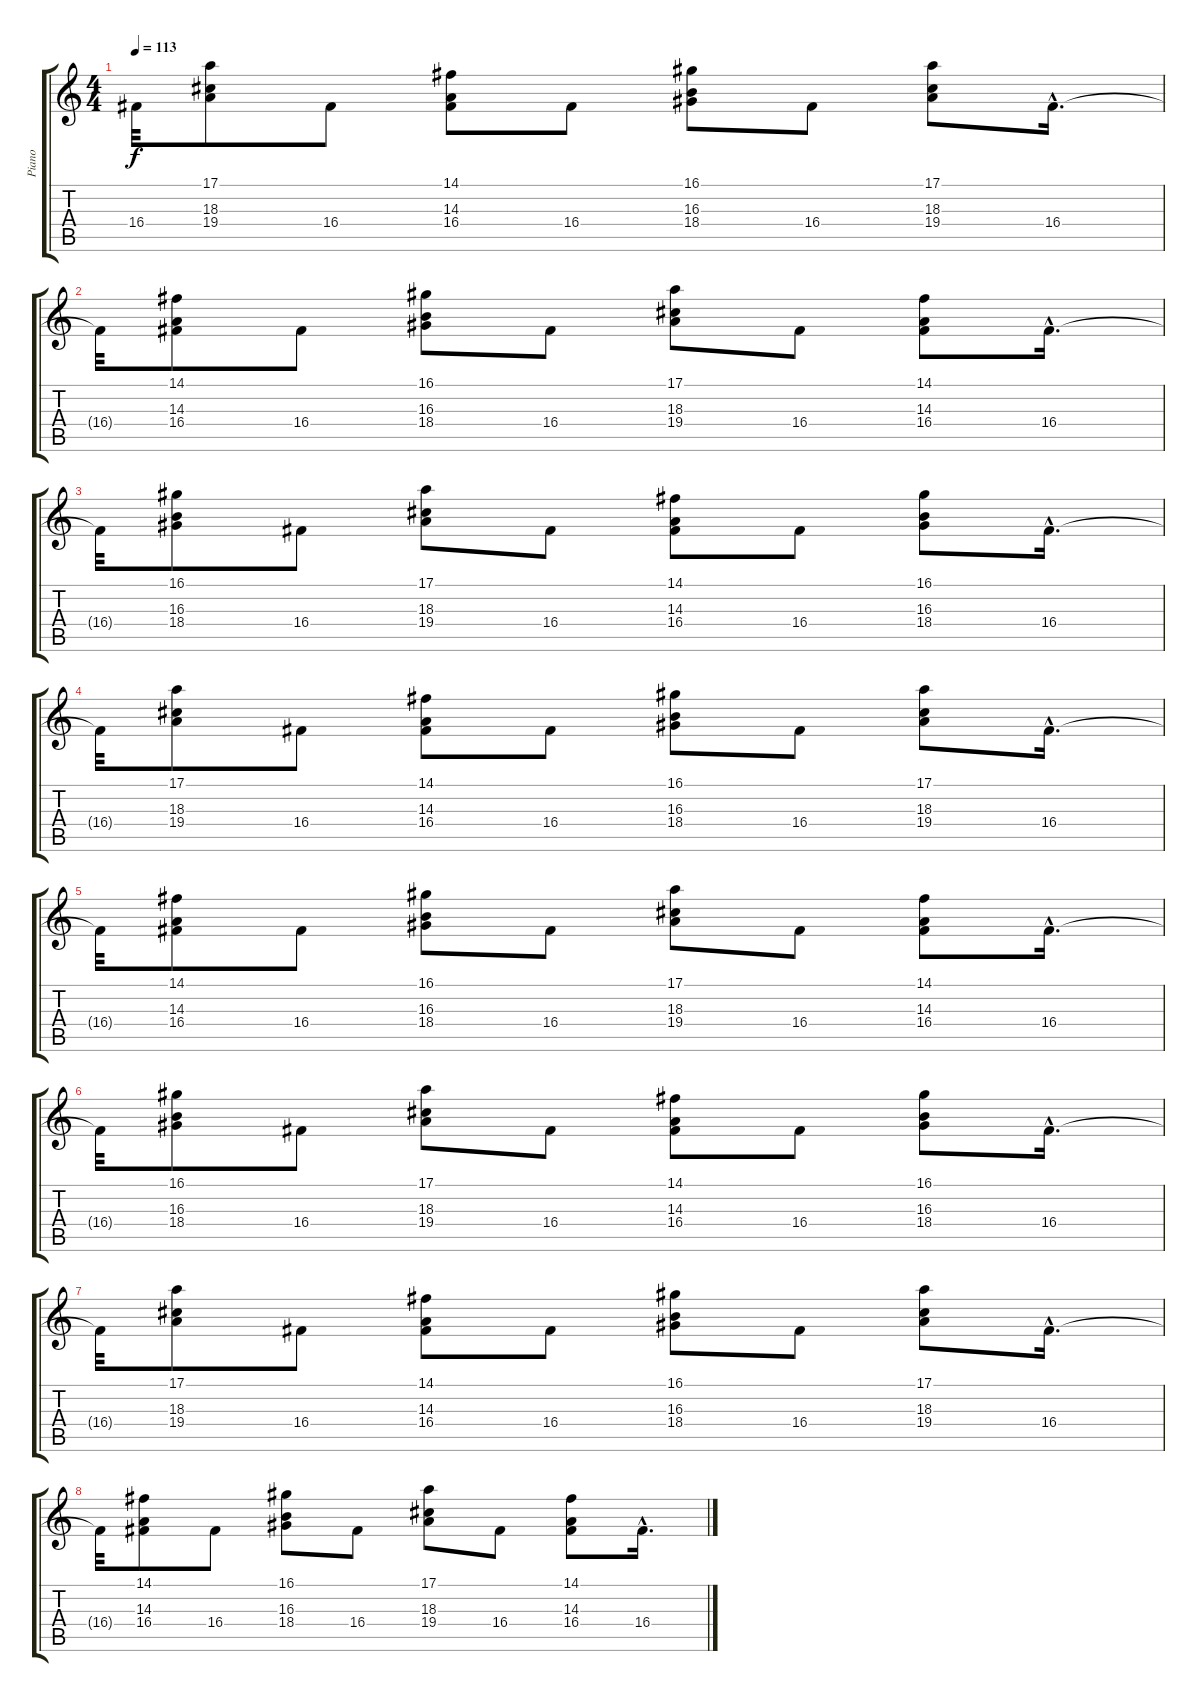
\track ("Piano" "Piano") {instrument acousticgrandpiano}
\staff {score tabs}
\tuning (E4 B3 G3 D3 A2 E2) {hide}
\ts (4 4)
\tempo 113
\clef g2
\ks c
16.4{t}.32{dy f} (17.1 18.3 19.4).8 16.4.8 (14.1 14.3 16.4).8 16.4.8 (16.1 16.3 18.4).8 16.4.8 (17.1 18.3 19.4).8 16.4{hac}.16{d} |
16.4{t}.32 (14.1 14.3 16.4).8 16.4.8 (16.1 16.3 18.4).8 16.4.8 (17.1 18.3 19.4).8 16.4.8 (14.1 14.3 16.4).8 16.4{hac}.16{d} |
16.4{t}.32 (16.1 16.3 18.4).8 16.4.8 (17.1 18.3 19.4).8 16.4.8 (14.1 14.3 16.4).8 16.4.8 (16.1 16.3 18.4).8 16.4{hac}.16{d} |
16.4{t}.32 (17.1 18.3 19.4).8 16.4.8 (14.1 14.3 16.4).8 16.4.8 (16.1 16.3 18.4).8 16.4.8 (17.1 18.3 19.4).8 16.4{hac}.16{d} |
16.4{t}.32 (14.1 14.3 16.4).8 16.4.8 (16.1 16.3 18.4).8 16.4.8 (17.1 18.3 19.4).8 16.4.8 (14.1 14.3 16.4).8 16.4{hac}.16{d} |
16.4{t}.32 (16.1 16.3 18.4).8 16.4.8 (17.1 18.3 19.4).8 16.4.8 (14.1 14.3 16.4).8 16.4.8 (16.1 16.3 18.4).8 16.4{hac}.16{d} |
16.4{t}.32 (17.1 18.3 19.4).8 16.4.8 (14.1 14.3 16.4).8 16.4.8 (16.1 16.3 18.4).8 16.4.8 (17.1 18.3 19.4).8 16.4{hac}.16{d} |
16.4{t}.32 (14.1 14.3 16.4).8 16.4.8 (16.1 16.3 18.4).8 16.4.8 (17.1 18.3 19.4).8 16.4.8 (14.1 14.3 16.4).8 16.4{hac}.16{d}
